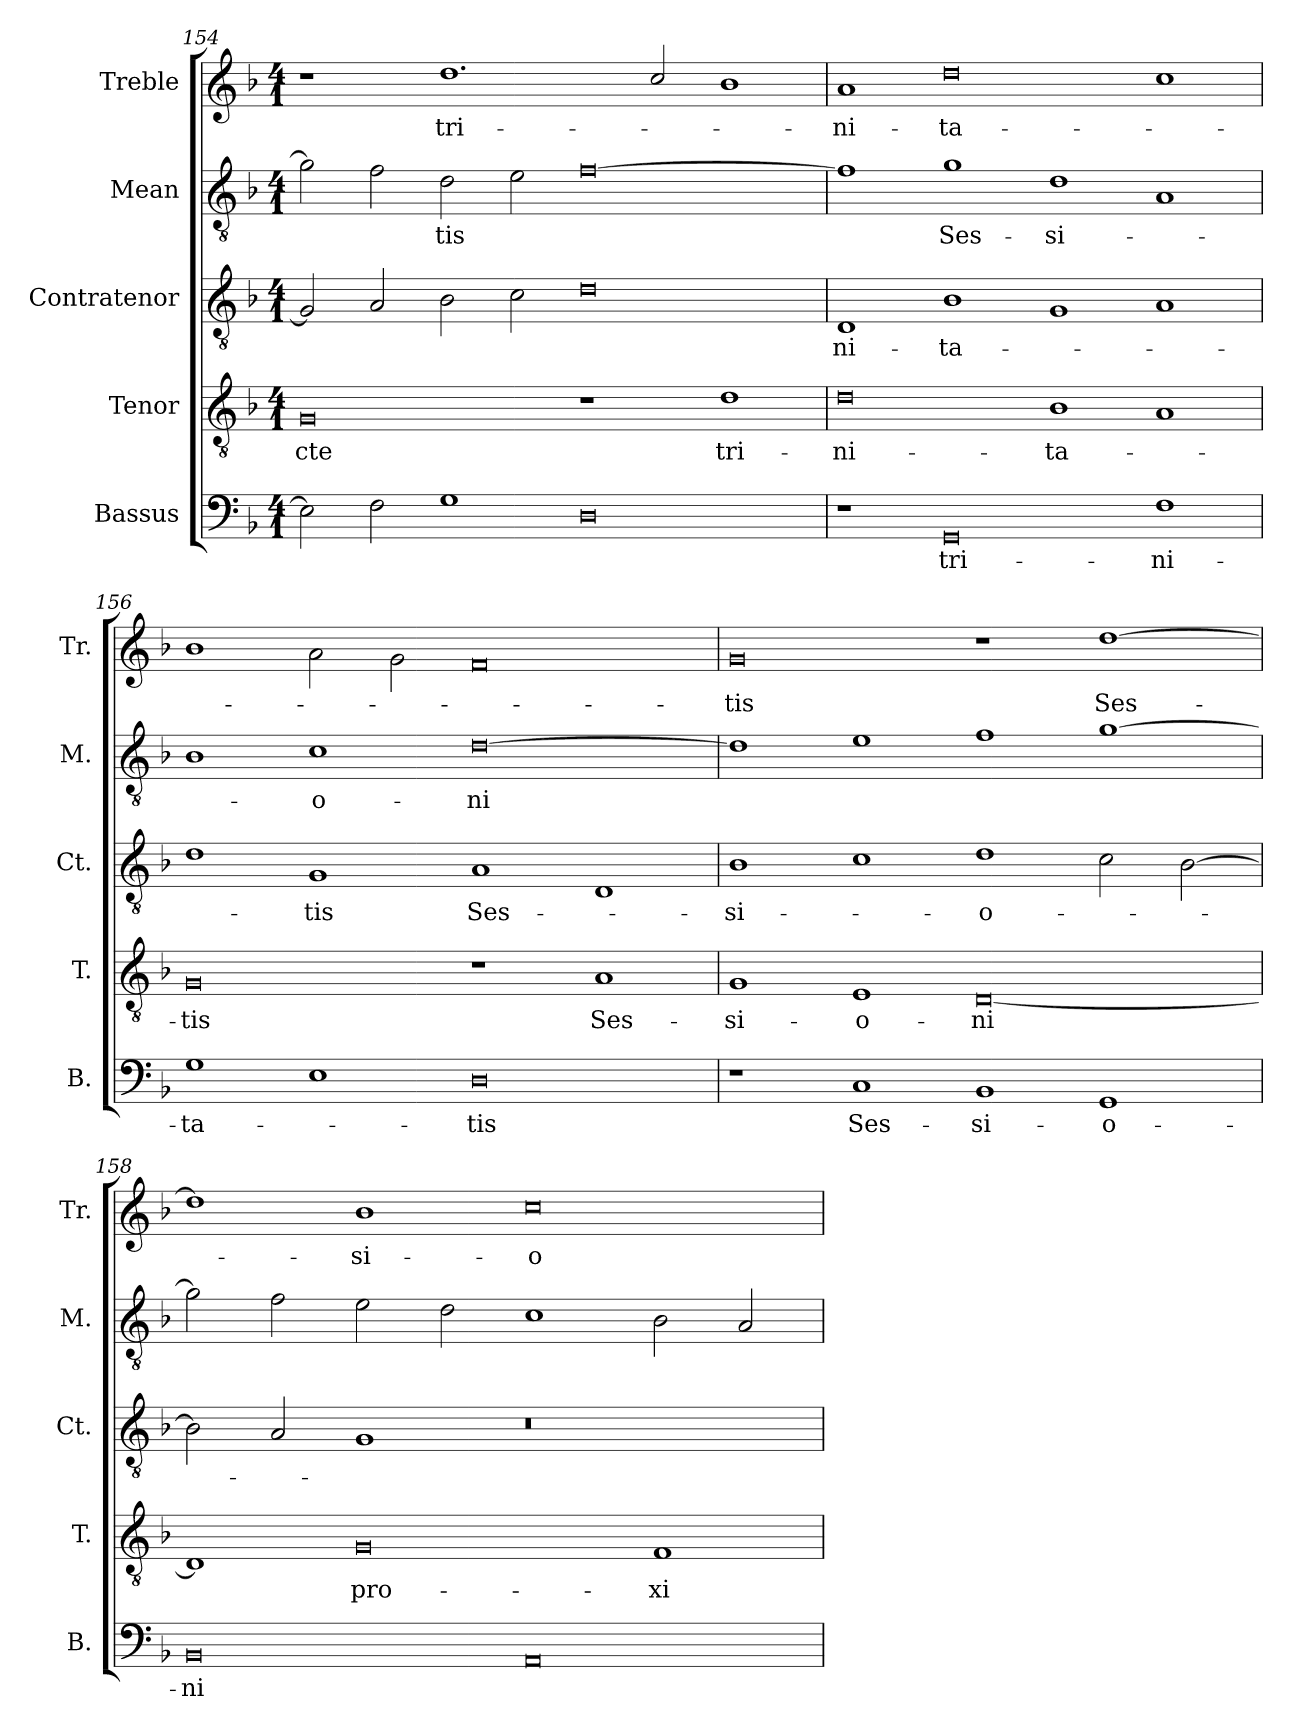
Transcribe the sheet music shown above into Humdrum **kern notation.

**kern	**text	**kern	**text	**kern	**text	**kern	**text	**kern	**text
*part5	*part5	*part4	*part4	*part3	*part3	*part2	*part2	*part1	*part1
*staff5	*staff5	*staff4	*staff4	*staff3	*staff3	*staff2	*staff2	*staff1	*staff1
*I"Bassus	*	*I"Tenor	*	*I"Contratenor	*	*I"Mean	*	*I"Treble	*
*I'B.	*	*I'T.	*	*I'Ct.	*	*I'M.	*	*I'Tr.	*
*clefF4	*	*clefGv2	*	*clefGv2	*	*clefGv2	*	*clefG2	*
*	*	*ITrd7c12	*	*ITrd7c12	*	*ITrd7c12	*	*	*
*k[b-]	*	*k[b-]	*	*k[b-]	*	*k[b-]	*	*k[b-]	*
*F:	*	*F:	*	*F:	*	*F:	*	*F:	*
*M4/1	*	*M4/1	*	*M4/1	*	*M4/1	*	*M4/1	*
=154	=154	=154	=154	=154	=154	=154	=154	=154	=154
!	!	!	!LO:LY:b:color=#000000	!	!	!	!	!	!
2Ei\]	.	0GGi	-cte	2GGi/]	.	2Gi\]	.	1r	.
2Fi\	.	.	.	2AAi/	.	2Fi\	.	.	.
!	!	!	!	!	!	!	!LO:LY:b:color=#000000	!	!
!	!	!	!	!	!	!	!	!	!LO:LY:b:color=#000000
1Gi	.	.	.	2BB-i\	.	2Di\	-tis	1.ddi	tri-
.	.	.	.	2Ci\	.	2Ei\	.	.	.
0Di	.	1r	.	0Di	.	[>0Fi	.	.	.
.	.	.	.	.	.	.	.	2cci/	.
!	!	!	!LO:LY:b:color=#000000	!	!	!	!	!	!
.	.	1Di	tri-	.	.	.	.	1b-i	.
=155`	=155`	=155`	=155`	=155`	=155`	=155`	=155`	=155`	=155`
!	!	!	!LO:LY:b:color=#000000	!	!	!	!	!	!
!	!	!	!	!	!LO:LY:b:color=#000000	!	!	!	!
!	!	!	!	!	!	!	!	!	!LO:LY:b:color=#000000
1r	.	0Di	-ni-	1DDi	-ni-	1Fi]	.	1ai	-ni-
!	!LO:LY:b:color=#000000	!	!	!	!	!	!	!	!
!	!	!	!	!	!LO:LY:b:color=#000000	!	!	!	!
!	!	!	!	!	!	!	!LO:LY:b:color=#000000	!	!
!	!	!	!	!	!	!	!	!	!LO:LY:b:color=#000000
0GGi	tri-	.	.	1BB-i	-ta-	1Gi	Ses-	0ddi	-ta-
!	!	!	!LO:LY:b:color=#000000	!	!	!	!	!	!
!	!	!	!	!	!	!	!LO:LY:b:color=#000000	!	!
.	.	1BB-i	-ta-	1GGi	.	1Di	-si-	.	.
!	!LO:LY:b:color=#000000	!	!	!	!	!	!	!	!
1Fi	-ni-	1AAi	.	1AAi	.	1AAi	.	1cci	.
!!LO:PB:g=z
=156`	=156`	=156`	=156`	=156`	=156`	=156`	=156`	=156`	=156`
!	!LO:LY:b:color=#000000	!	!	!	!	!	!	!	!
!	!	!	!LO:LY:b:color=#000000	!	!	!	!	!	!
1Gi	-ta-	0GGi	-tis	1Di	.	1BB-i	.	1b-i	.
!	!	!	!	!	!LO:LY:b:color=#000000	!	!	!	!
!	!	!	!	!	!	!	!LO:LY:b:color=#000000	!	!
1Ei	.	.	.	1GGi	-tis	1Ci	-o-	2ai\	.
.	.	.	.	.	.	.	.	2gi\	.
!	!LO:LY:b:color=#000000	!	!	!	!	!	!	!	!
!	!	!	!	!	!LO:LY:b:color=#000000	!	!	!	!
!	!	!	!	!	!	!	!LO:LY:b:color=#000000	!	!
0Di	-tis	1r	.	1AAi	Ses-	[>0Di	-ni	0fi	.
!	!	!	!LO:LY:b:color=#000000	!	!	!	!	!	!
.	.	1AAi	Ses-	1DDi	.	.	.	.	.
=157`	=157`	=157`	=157`	=157`	=157`	=157`	=157`	=157`	=157`
!	!	!	!LO:LY:b:color=#000000	!	!	!	!	!	!
!	!	!	!	!	!LO:LY:b:color=#000000	!	!	!	!
!	!	!	!	!	!	!	!	!	!LO:LY:b:color=#000000
1r	.	1GGi	-si-	1BB-i	-si-	1Di]	.	0gi	-tis
!	!LO:LY:b:color=#000000	!	!	!	!	!	!	!	!
!	!	!	!LO:LY:b:color=#000000	!	!	!	!	!	!
1Ci	Ses-	1EEi	-o-	1Ci	.	1Ei	.	.	.
!	!LO:LY:b:color=#000000	!	!	!	!	!	!	!	!
!	!	!	!LO:LY:b:color=#000000	!	!	!	!	!	!
!	!	!	!	!	!LO:LY:b:color=#000000	!	!	!	!
1BB-i	-si-	[<0DDi	-ni	1Di	-o-	1Fi	.	1r	.
!	!LO:LY:b:color=#000000	!	!	!	!	!	!	!	!
!	!	!	!	!	!	!	!	!	!LO:LY:b:color=#000000
1GGi	-o-	.	.	2Ci\	.	[>1Gi	.	[<1ddi	Ses-
.	.	.	.	[>2BB-i\	.	.	.	.	.
=158`	=158`	=158`	=158`	=158`	=158`	=158`	=158`	=158`	=158`
!	!LO:LY:b:color=#000000	!	!	!	!	!	!	!	!
0BB-i	-ni	1DDi]	.	2BB-i\]	.	2Gi\]	.	1ddi]	.
.	.	.	.	2AAi/	.	2Fi\	.	.	.
!	!	!	!LO:LY:b:color=#000000	!	!	!	!	!	!
!	!	!	!	!	!	!	!	!	!LO:LY:b:color=#000000
.	.	0GGi	pro-	1GGi	.	2Ei\	.	1b-i	-si-
.	.	.	.	.	.	2Di\	.	.	.
!	!	!	!	!	!	!	!	!	!LO:LY:b:color=#000000
0AAi	.	.	.	0r	.	1Ci	.	0cci	-o-
!	!	!	!LO:LY:b:color=#000000	!	!	!	!	!	!
.	.	1FFi	-xi-	.	.	2BB-i\	.	.	.
.	.	.	.	.	.	2AAi/	.	.	.
=`	=`	=`	=`	=`	=`	=`	=`	=`	=`
*-	*-	*-	*-	*-	*-	*-	*-	*-	*-
